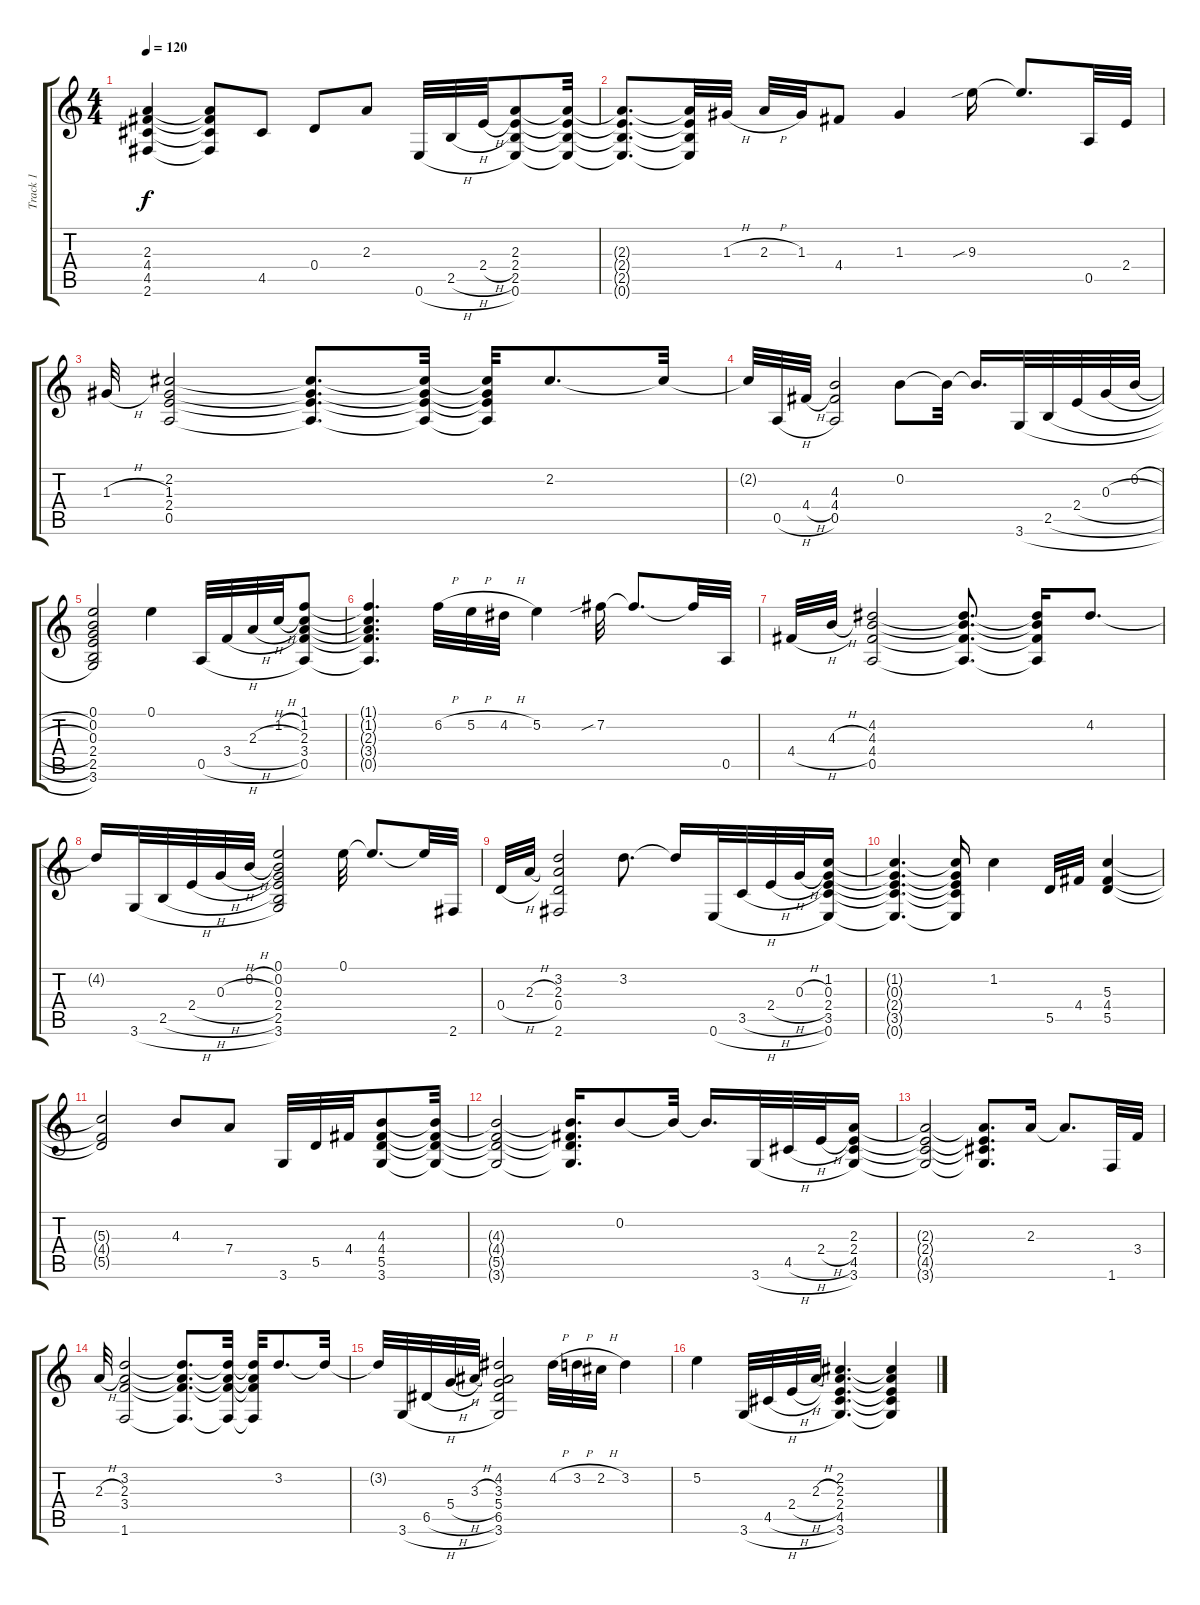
\track ("Track 1" "Track 1") {instrument acousticguitarsteel}
\staff {score tabs}
\tuning (E4 B3 G3 D3 A2 E2) {hide}
\ts (4 4)
\tempo 120
\clef g2
\ks aminor
(2.3{t} 4.4{t} 4.5{t} 2.6{t}).4{dy f} (2.3{t} 4.4{t} 4.5{t} 2.6{t}).8 4.5.8 0.4.8 2.3.8 0.6{h}.32 2.5{h}.32 2.4{h}.32 (2.3 2.4 2.5 0.6).8 (2.3{t} 2.4{t} 2.5{t} 0.6{t}).32 |
(2.3{t} 2.4{t} 2.5{t} 0.6{t}).8{d} (2.3{t} 2.4{t} 2.5{t} 0.6{t}).32 1.3{h}.32 2.3{h}.32 1.3.32 4.4.8 1.3.4 9.3{sib}.16 9.3{t}.8{d} 0.5.32 2.4.32 |
1.3{h}.32 (2.2 1.3 2.4 0.5).2 (2.2{t} 1.3{t} 2.4{t} 0.5{t}).8{d} (2.2{t} 1.3{t} 2.4{t} 0.5{t}).32 (2.2{t} 1.3{t} 2.4{t} 0.5{t}).32 2.2.8{d} 2.2{t}.32 |
2.2{t}.32 0.5{h}.32 4.4{h}.32 (4.3 4.4 0.5).2 0.2.8 0.2{t}.32 0.2{t}.16{d} 3.6{h}.32 2.5{h}.32 2.4{h}.32 0.3{h}.32 0.2{h}.32 |
(0.1 0.2 0.3 2.4 2.5 3.6).2 0.1.4 0.5{h}.32 3.4{h}.32 2.3{h}.32 1.2{h}.32 (1.1 1.2 2.3 3.4 0.5).8 |
(1.1{t} 1.2{t} 2.3{t} 3.4{t} 0.5{t}).4{d} 6.2{h}.32 5.2{h}.32 4.2{h}.32 5.2.4 7.2{sib}.32 7.2{t}.8{d} 7.2{t}.32 0.5.32 |
4.4{h}.32 4.3{h}.32 (4.2 4.3 4.4 0.5).2 (4.2{t} 4.3{t} 4.4{t} 0.5{t}).8{d} (4.2{t} 4.3{t} 4.4{t} 0.5{t}).16 4.2.8{d} |
4.2{t}.16 3.6{h}.32 2.5{h}.32 2.4{h}.32 0.3{h}.32 0.2{h}.32 (0.1 0.2 0.3 2.4 2.5 3.6).2 0.1.32 0.1{t}.8{d} 0.1{t}.32 2.6.32 |
0.4{h}.32 2.3{h}.32 (3.2 2.3 0.4 2.6).2 3.2.8{d} 3.2{t}.16 0.6{h}.32 3.5{h}.32 2.4{h}.32 0.3{h}.32 (1.2 0.3 2.4 3.5 0.6).16 |
(1.2{t} 0.3{t} 2.4{t} 3.5{t} 0.6{t}).4{d} (1.2{t} 0.3{t} 2.4{t} 3.5{t} 0.6{t}).16 1.2.4 5.5.32 4.4.32 (5.3 4.4 5.5).4 |
(5.3{t} 4.4{t} 5.5{t}).2 4.3.8 7.4.8 3.6.32 5.5.32 4.4.32 (4.3 4.4 5.5 3.6).8 (4.3{t} 4.4{t} 5.5{t} 3.6{t}).32 |
(4.3{t} 4.4{t} 5.5{t} 3.6{t}).2 (4.3{t} 4.4{t} 5.5{t} 3.6{t}).16{d} 0.2.8 0.2{t}.32 0.2{t}.16{d} 3.6{h}.32 4.5{h}.32 2.4{h}.32 (2.3 2.4 4.5 3.6).16 |
(2.3{t} 2.4{t} 4.5{t} 3.6{t}).2 (2.3{t} 2.4{t} 4.5{t} 3.6{t}).8{d} 2.3.16 2.3{t}.8{d} 1.6.32 3.4.32 |
2.3{h}.32 (3.2 2.3 3.4 1.6).2 (3.2{t} 2.3{t} 3.4{t} 1.6{t}).8{d} (3.2{t} 2.3{t} 3.4{t} 1.6{t}).32 (3.2{t} 2.3{t} 3.4{t} 1.6{t}).32 3.2.8{d} 3.2{t}.32 |
3.2{t}.32 3.6{h}.32 6.5{h}.32 5.4{h}.32 3.3{h}.32 (4.2 3.3 5.4 6.5 3.6).2 4.2{h}.32 3.2{h}.32 2.2{h}.32 3.2.4 |
5.2.4 3.6{h}.32 4.5{h}.32 2.4{h}.32 2.3{h}.32 (2.2 2.3 2.4 4.5 3.6).4{d} (2.2{t} 2.3{t} 2.4{t} 4.5{t} 3.6{t}).4
